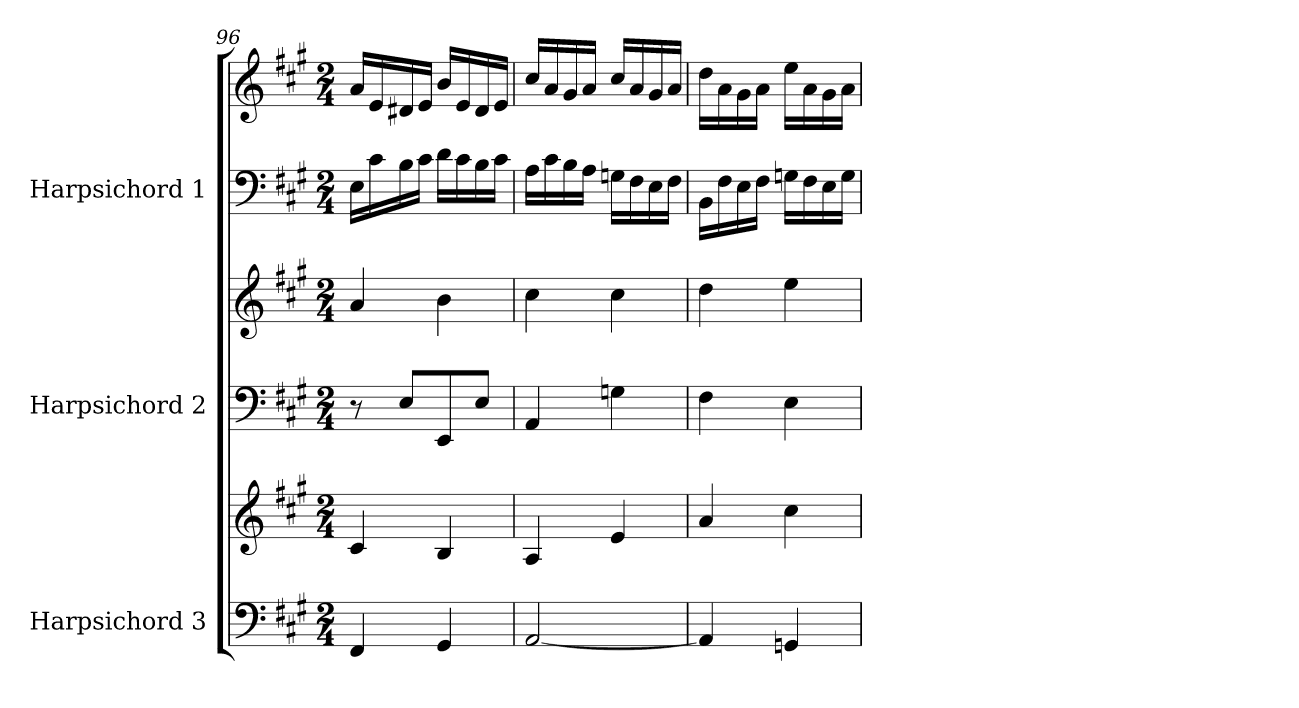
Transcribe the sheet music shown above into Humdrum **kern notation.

**kern	**kern	**kern	**kern	**kern	**kern
*part3	*part3	*part2	*part2	*part1	*part1
*staff6	*staff5	*staff4	*staff3	*staff2	*staff1
*I"Harpsichord 3	*	*I"Harpsichord 2	*	*I"Harpsichord 1	*
*I'Hp	*	*I'Hp	*	*I'Hp	*
*clefF4	*clefG2	*clefF4	*clefG2	*clefF4	*clefG2
*k[f#c#g#]	*k[f#c#g#]	*k[f#c#g#]	*k[f#c#g#]	*k[f#c#g#]	*k[f#c#g#]
*M2/4	*M2/4	*M2/4	*M2/4	*M2/4	*M2/4
=96	=96	=96	=96	=96	=96
4FF#/	4c#/	8r	4a/	16E\LL	16a/LL
.	.	.	.	16c#\	16e/
.	.	8E/L	.	16B\	16d#X/
.	.	.	.	16c#\JJ	16e/JJ
4GG#/	4B/	8EE/	4b\	16d\LL	16b/LL
.	.	.	.	16c#\	16e/
.	.	8E/J	.	16B\	16d#/
.	.	.	.	16c#\JJ	16e/JJ
!!LO:PB:g=z
=97	=97	=97	=97	=97	=97
[2AA/	4A/	4AA/	4cc#\	16A\LL	16cc#/LL
.	.	.	.	16c#\	16a/
.	.	.	.	16B\	16g#/
.	.	.	.	16A\JJ	16a/JJ
.	4e/	4Gn\	4cc#\	16Gn\LL	16cc#/LL
.	.	.	.	16F#\	16a/
.	.	.	.	16E\	16g#/
.	.	.	.	16F#\JJ	16a/JJ
=98	=98	=98	=98	=98	=98
4AA/]	4a/	4F#\	4dd\	16BB\LL	16dd\LL
.	.	.	.	16F#\	16a\
.	.	.	.	16E\	16g#\
.	.	.	.	16F#\JJ	16a\JJ
4GGn/	4cc#\	4E\	4ee\	16Gn\LL	16ee\LL
.	.	.	.	16F#\	16a\
.	.	.	.	16E\	16g#\
.	.	.	.	16G\JJ	16a\JJ
=	=	=	=	=	=
*-	*-	*-	*-	*-	*-
